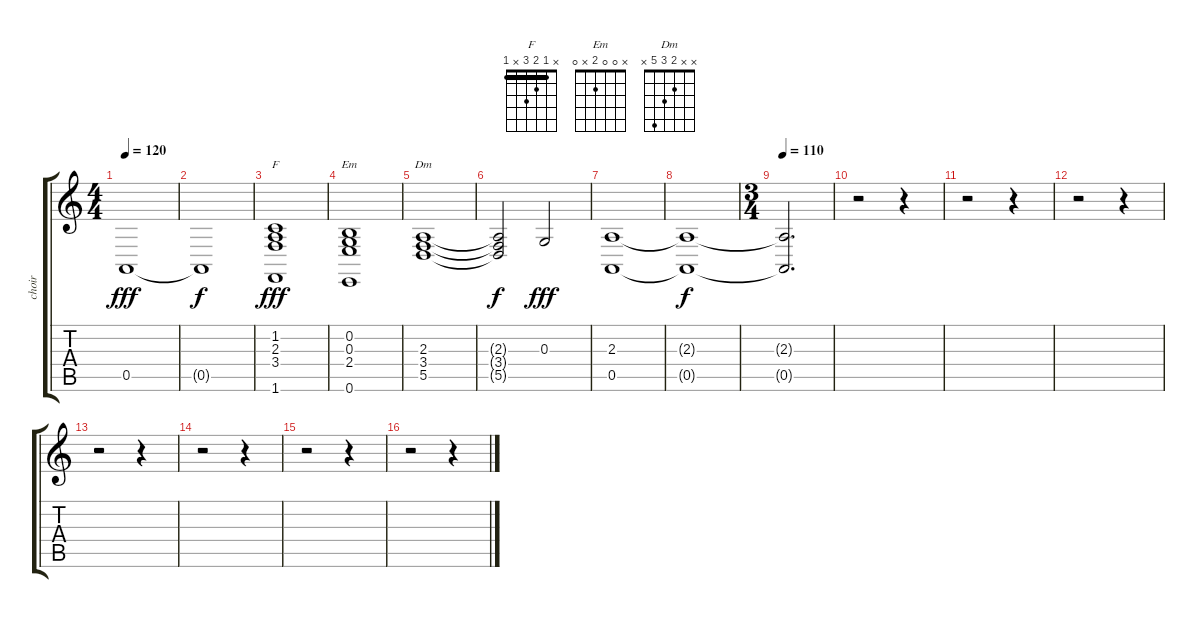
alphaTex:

\track ("choir" "choir") {instrument choiraahs}
\staff {score tabs}
\tuning (E4 B3 G3 D3 A2 E2) {hide}
\chord ("F" x 1 2 3 x 1) {barre 1}
\chord ("Em" x 0 0 2 x 0)
\chord ("Dm" x x 2 3 5 x)
\ts (4 4)
\tempo 120
\clef g2
\ks c
0.5.1{dy fff} |
0.5{t}.1{dy f} |
(1.2 2.3 3.4 1.6).1{ch "F" dy fff} |
(0.2 0.3 2.4 0.6).1{ch "Em"} |
(2.3 3.4 5.5).1{ch "Dm"} |
(2.3{t} 3.4{t} 5.5{t}).2{dy f} 0.3.2{dy fff} |
(2.3 0.5).1 |
(2.3{t} 0.5{t}).1{dy f} |
\ts (3 4)
\tempo 110
(2.3{t} 0.5{t}).2{d} |
r.2 r.4 |
r.2 r.4 |
r.2 r.4 |
r.2 r.4 |
r.2 r.4 |
r.2 r.4 |
r.2 r.4
